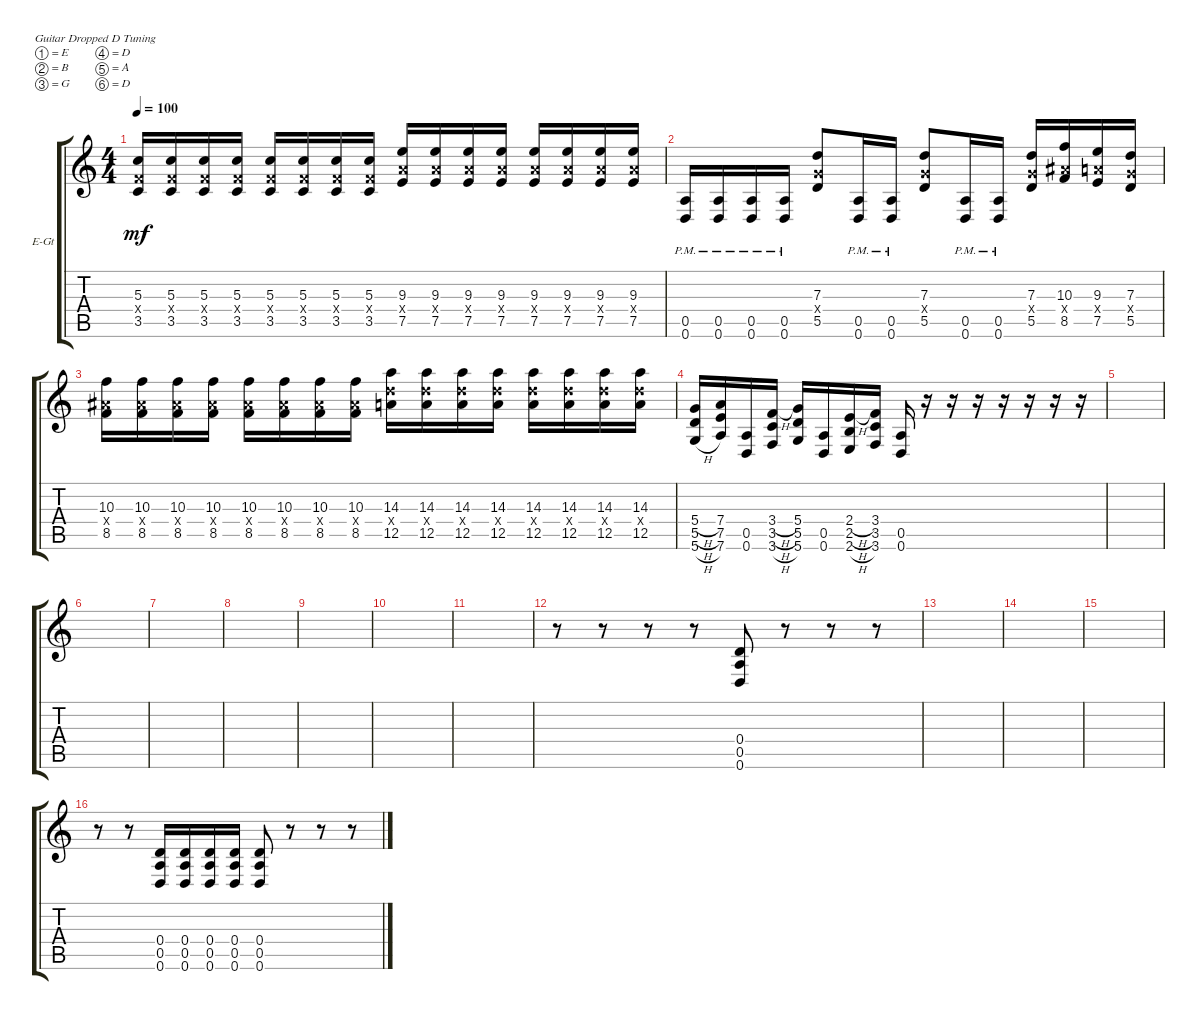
\defaultSystemsLayout 4
\bracketExtendMode groupsimilarinstruments
\firstSystemTrackNameOrientation horizontal
\otherSystemsTrackNameOrientation horizontal
\track ("Electric Guitar" "E-Gt") {instrument distortionguitar}
\staff {score tabs}
\tuning (E4 B3 G3 D3 A2 D2)
\ts (4 4)
\tempo 100
\clef g2
\ks c
(3.5 3.4{x} 5.3).16{dy mf} (3.5 3.4{x} 5.3).16 (3.5 3.4{x} 5.3).16 (3.5 3.4{x} 5.3).16 (3.5 3.4{x} 5.3).16 (3.5 3.4{x} 5.3).16 (3.5 3.4{x} 5.3).16 (3.5 3.4{x} 5.3).16 (7.5 7.4{x} 9.3).16 (7.5 7.4{x} 9.3).16 (7.5 7.4{x} 9.3).16 (7.5 7.4{x} 9.3).16 (7.5 7.4{x} 9.3).16 (7.5 7.4{x} 9.3).16 (7.5 7.4{x} 9.3).16 (7.5 7.4{x} 9.3).16 |
(0.6{pm} 0.5{pm}).16 (0.5{pm} 0.6{pm}).16 (0.6{pm} 0.5{pm}).16 (0.5{pm} 0.6{pm}).16 (5.5 5.4{x} 7.3).8 (0.6{pm} 0.5{pm}).16 (0.6{pm} 0.5{pm}).16 (5.5 5.4{x} 7.3).8 (0.5{pm} 0.6{pm}).16 (0.5{pm} 0.6{pm}).16 (5.5 5.4{x} 7.3).16 (8.5 8.4{x} 10.3).16 (7.5 7.4{x} 9.3).16 (5.5 5.4{x} 7.3).16 |
(8.5 8.4{x} 10.3).16 (8.5 8.4{x} 10.3).16 (8.5 8.4{x} 10.3).16 (8.5 8.4{x} 10.3).16 (8.5 8.4{x} 10.3).16 (8.5 8.4{x} 10.3).16 (8.5 8.4{x} 10.3).16 (8.5 8.4{x} 10.3).16 (12.5 12.4{x} 14.3).16 (12.5 12.4{x} 14.3).16 (12.5 12.4{x} 14.3).16 (12.5 12.4{x} 14.3).16 (12.5 12.4{x} 14.3).16 (12.5 12.4{x} 14.3).16 (12.5 12.4{x} 14.3).16 (12.5 12.4{x} 14.3).16 |
(5.5{h} 5.4{h} 5.6{h}).16 (7.6 7.5 7.4).16 (0.6 0.5).16 (3.6{h} 3.5{h} 3.4{h}).16 (5.4 5.5 5.6).16 (0.6 0.5).16 (2.6{h} 2.5{h} 2.4{h}).16 (3.4 3.5 3.6).16 (0.6 0.5).16 r.16 r.16 r.16 r.16 r.16 r.16 r.16 |
|
|
|
|
|
|
|
r.8 r.8 r.8 r.8 (0.6 0.5 0.4).8 r.8 r.8 r.8 |
|
|
|
r.8 r.8 (0.6 0.5 0.4).16 (0.4 0.5 0.6).16 (0.6 0.5 0.4).16 (0.6 0.5 0.4).16 (0.4 0.5 0.6).8 r.8 r.8 r.8
